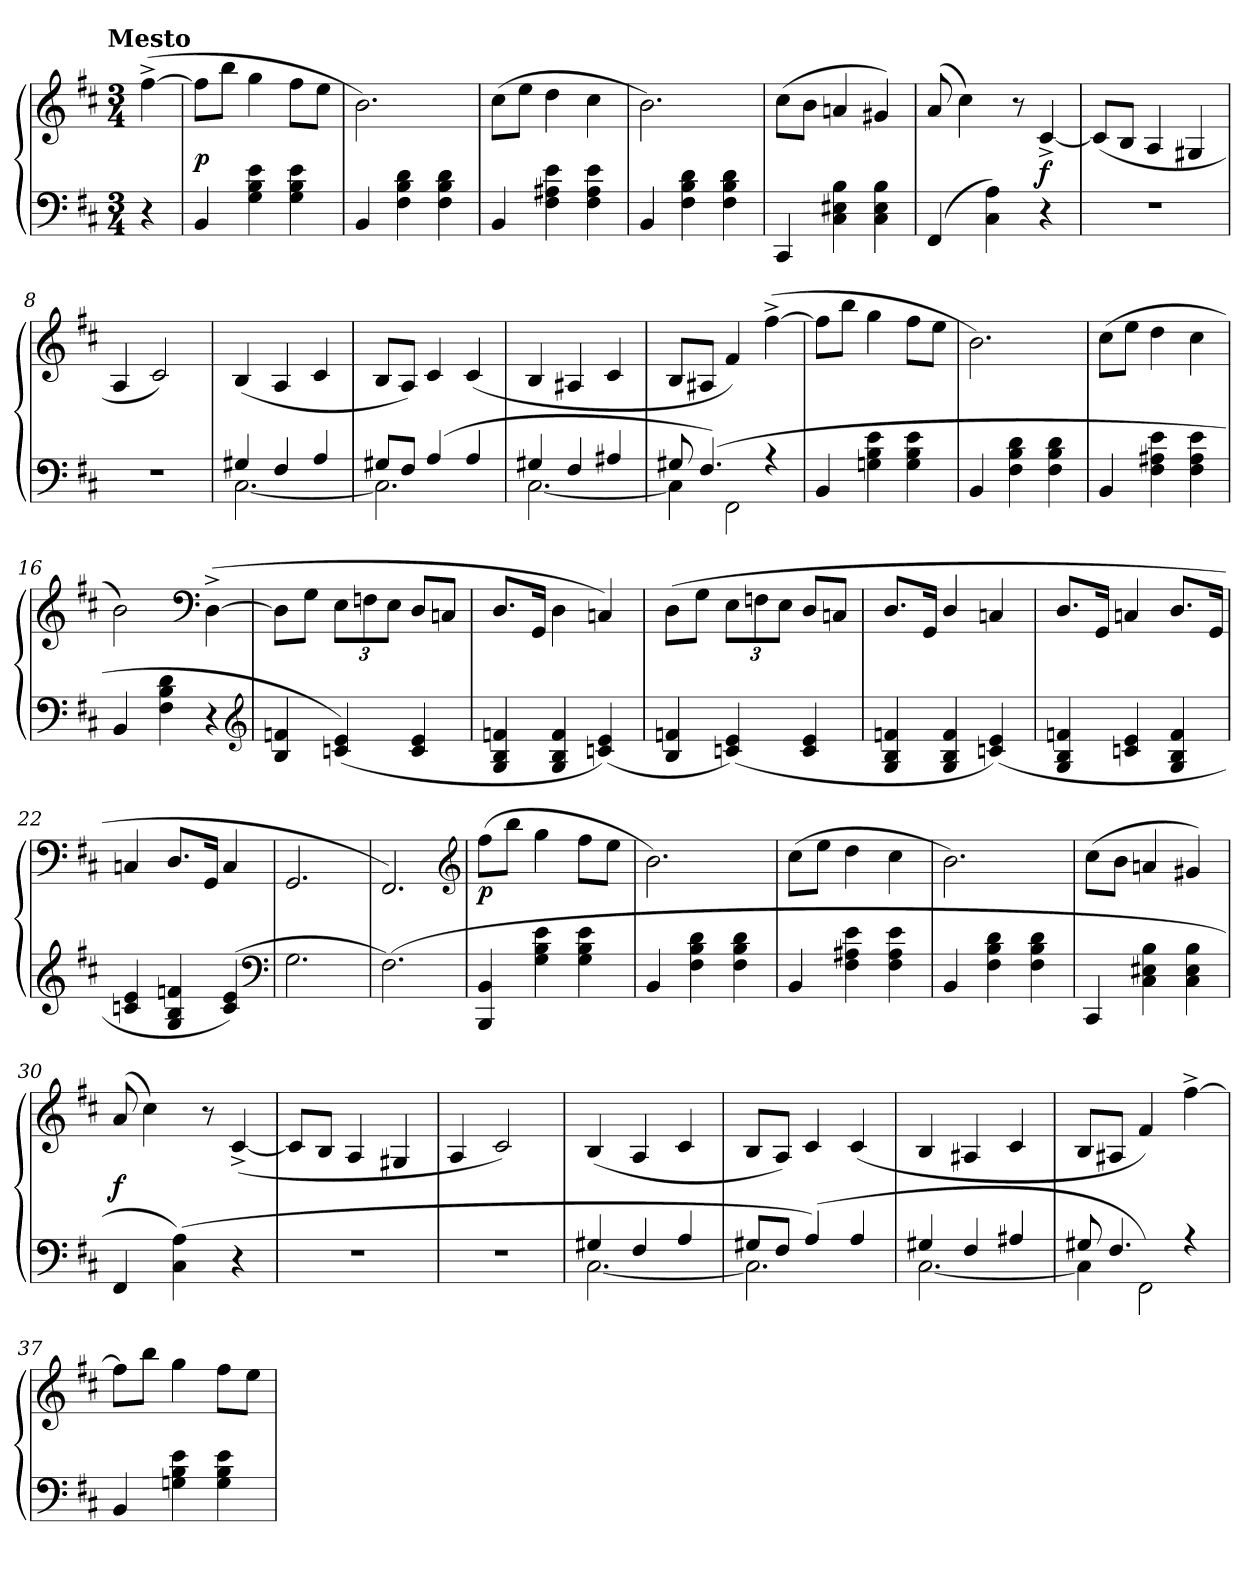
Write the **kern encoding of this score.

**kern	**kern	**dynam
*part1	*part1	*part1
*staff2	*staff1	*staff1/2
*clefF4	*clefG2	*
*k[f#c#]	*k[f#c#]	*
*b:	*b:	*
!!LO:TX:omd:t=Mesto
*M3/4	*M3/4	*
*MM120	*MM120	*
=	=	=
4r	([4ff#^\	.
=1	=1	=1
4BB/	8ff#\L]	p
.	8bb\J	.
4G\ 4B\ 4e\	4gg\	.
4G\ 4B\ 4e\	8ff#\L	.
.	8ee\J	.
=2	=2	=2
4BB/	2.b\)	.
4F#\ 4B\ 4d\	.	.
4F#\ 4B\ 4d\	.	.
=3	=3	=3
4BB/	(8cc#\L	.
.	8ee\J	.
4F#\ 4A#X\ 4e\	4dd\	.
4F#\ 4A#\ 4e\	4cc#\	.
=4	=4	=4
4BB/	2.b\)	.
4F#\ 4B\ 4d\	.	.
4F#\ 4B\ 4d\	.	.
=5	=5	=5
4CC#/	(8cc#\L	.
.	8b\J	.
4C#\ 4E#X\ 4B\	4an/	.
4C#\ 4E#\ 4B\	4g#X/)	.
=6	=6	=6
(4FF#/	(8a/	.
.	4cc#\)	.
4C#\ 4A\)	.	.
.	8r	.
4r	[4c#^/	f
=7	=7	=7
2.r	(8c#/L]	.
.	8B/J	.
.	4A/	.
.	4G#X/	.
=8	=8	=8
2.r	4A/	.
.	2c#/)	.
=9	=9	=9
*^	*	*
4G#X/	[2.C#\	(4B/	.
4F#/	.	4A/	.
4A/	.	4c#/	.
=10	=10	=10	=10
8G#X/L	2.C#\]	8B/L	.
8F#/J	.	8A/J)	.
(4A/	.	4c#/	.
4A/	.	(4c#/	.
=11	=11	=11	=11
4G#X/	[2.C#\	4B/	.
4F#/	.	4A#X/	.
4A#X/	.	4c#/	.
=12	=12	=12	=12
8G#X/	4C#\]	8B/L	.
(4.F#/)	.	8A#X/J	.
.	2FF#\	4f#/)	.
4r	.	([4ff#^\	.
*v	*v	*	*
=13	=13	=13
4BB/	8ff#\L]	.
.	8bb\J	.
4Gn\ 4B\ 4e\	4gg\	.
4G\ 4B\ 4e\	8ff#\L	.
.	8ee\J	.
=14	=14	=14
4BB/	2.b\)	.
4F#\ 4B\ 4d\	.	.
4F#\ 4B\ 4d\	.	.
=15	=15	=15
4BB/	(8cc#\L	.
.	8ee\J	.
4F#\ 4A#X\ 4e\	4dd\	.
4F#\ 4A#\ 4e\	4cc#\	.
=16	=16	=16
4BB/	2b\)	.
4F#\ 4B\ 4d\	.	.
*	*clefF4	*
4r	([4D^\	.
*clefG2	*	*
=17	=17	=17
4B/ 4fn/	8D\L]	.
.	8G\J	.
(4cn/ 4e/)	12E\L	.
.	12Fn\	.
.	12E\J	.
4c/ 4e/	8D/L	.
.	8Cn/J	.
=18	=18	=18
4G/ 4B/ 4fn/	8.D/L	.
.	16GG/Jk	.
4G/ 4B/ 4f/	4D\	.
(4cn/ 4e/)	4Cn/)	.
=19	=19	=19
4B/ 4fn/	(8D\L	.
.	8G\J	.
(4cn/ 4e/)	12E\L	.
.	12Fn\	.
.	12E\J	.
4c/ 4e/	8D/L	.
.	8Cn/J	.
=20	=20	=20
4G/ 4B/ 4fn/	8.D/L	.
.	16GG/Jk	.
4G/ 4B/ 4f/	4D/	.
(4cn/ 4e/)	4Cn/	.
=21	=21	=21
4G/ 4B/ 4fn/	8.D/L	.
.	16GG/Jk	.
4cn/ 4e/	4Cn/	.
4G/ 4B/ 4f/	8.D/L	.
.	16GG/Jk	.
=22	=22	=22
4cn/ 4e/	4Cn/	.
4G/ 4B/ 4fn/	8.D/L	.
.	16GG/Jk	.
(4c/ 4e/)	4C/	.
*clefF4	*	*
=23	=23	=23
2.G\	2.GG/	.
=24	=24	=24
(2.F#\)	2.FF#/)	.
*	*clefG2	*
=25	=25	=25
4BBB/ 4BB/	(8ff#\L	p
.	8bb\J	.
4G\ 4B\ 4e\	4gg\	.
4G\ 4B\ 4e\	8ff#\L	.
.	8ee\J	.
=26	=26	=26
4BB/	2.b\)	.
4F#\ 4B\ 4d\	.	.
4F#\ 4B\ 4d\	.	.
=27	=27	=27
4BB/	(8cc#\L	.
.	8ee\J	.
4F#\ 4A#X\ 4e\	4dd\	.
4F#\ 4A#\ 4e\	4cc#\	.
=28	=28	=28
4BB/	2.b\)	.
4F#\ 4B\ 4d\	.	.
4F#\ 4B\ 4d\	.	.
=29	=29	=29
4CC#/	(8cc#\L	.
.	8b\J	.
4C#\ 4E#X\ 4B\	4an/	.
4C#\ 4E#\ 4B\	4g#X/)	.
=30	=30	=30
4FF#/	(8a/	f
.	4cc#\)	.
(4C#\ 4A\)	.	.
.	8r	.
4r	([4c#^/	.
=31	=31	=31
2.r	8c#/L]	.
.	8B/J	.
.	4A/	.
.	4G#X/	.
=32	=32	=32
2.r	4A/	.
.	2c#/)	.
=33	=33	=33
*^	*	*
4G#X/	[2.C#\	(4B/	.
4F#/	.	4A/	.
4A/	.	4c#/	.
=34	=34	=34	=34
8G#X/L	2.C#\]	8B/L	.
8F#/J	.	8A/J)	.
(4A/)	.	4c#/	.
4A/	.	(4c#/	.
=35	=35	=35	=35
4G#X/	[2.C#\	4B/	.
4F#/	.	4A#X/	.
4A#X/	.	4c#/	.
=36	=36	=36	=36
8G#X/	4C#\]	8B/L	.
4.F#/	.	8A#X/J	.
.	2FF#\)	4f#/)	.
4r	.	[4ff#^\	.
*v	*v	*	*
=37	=37	=37
4BB/	8ff#\L]	.
.	8bb\J	.
4Gn\ 4B\ 4e\	4gg\	.
4G\ 4B\ 4e\	8ff#\L	.
.	8ee\J	.
=	=	=
*-	*-	*-
